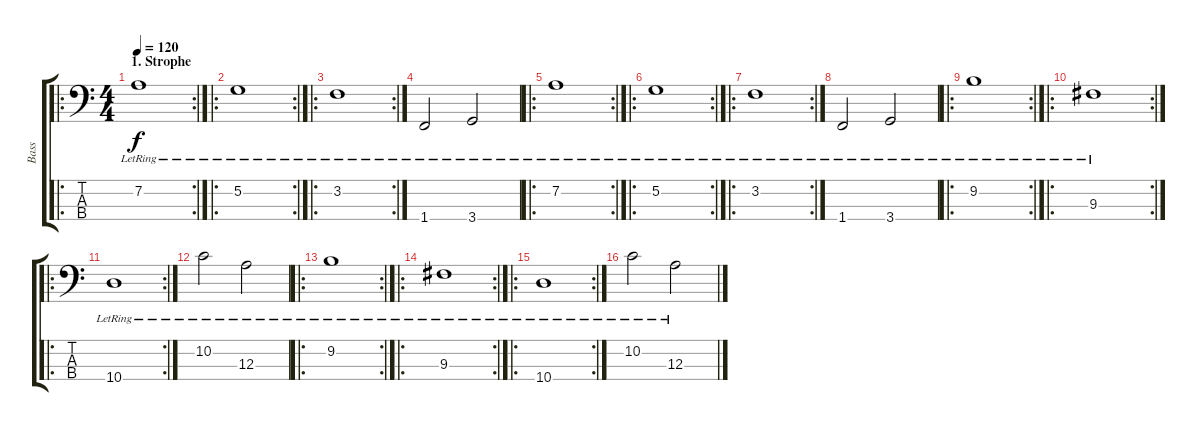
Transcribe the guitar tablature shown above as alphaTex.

\track ("Bass" "Bass") {instrument acousticbass}
\staff {score tabs}
\tuning (G2 D2 A1 E1) {hide}
\ro
\rc 2
\ts (4 4)
\section ("" "1. Strophe")
\tempo 120
\clef f4
\ks c
7.2{lr}.1{dy f} |
\ro
\rc 2
5.2{lr}.1 |
\ro
\rc 2
3.2{lr}.1 |
1.4{lr}.2 3.4{lr}.2 |
\ro
\rc 2
7.2{lr}.1 |
\ro
\rc 2
5.2{lr}.1 |
\ro
\rc 2
3.2{lr}.1 |
1.4{lr}.2 3.4{lr}.2 |
\ro
\rc 2
9.2{lr}.1 |
\ro
\rc 2
9.3{lr}.1 |
\ro
\rc 2
10.4{lr}.1 |
10.2{lr}.2 12.3{lr}.2 |
\ro
\rc 2
9.2{lr}.1 |
\ro
\rc 2
9.3{lr}.1 |
\ro
\rc 2
10.4{lr}.1 |
10.2{lr}.2 12.3{lr}.2
